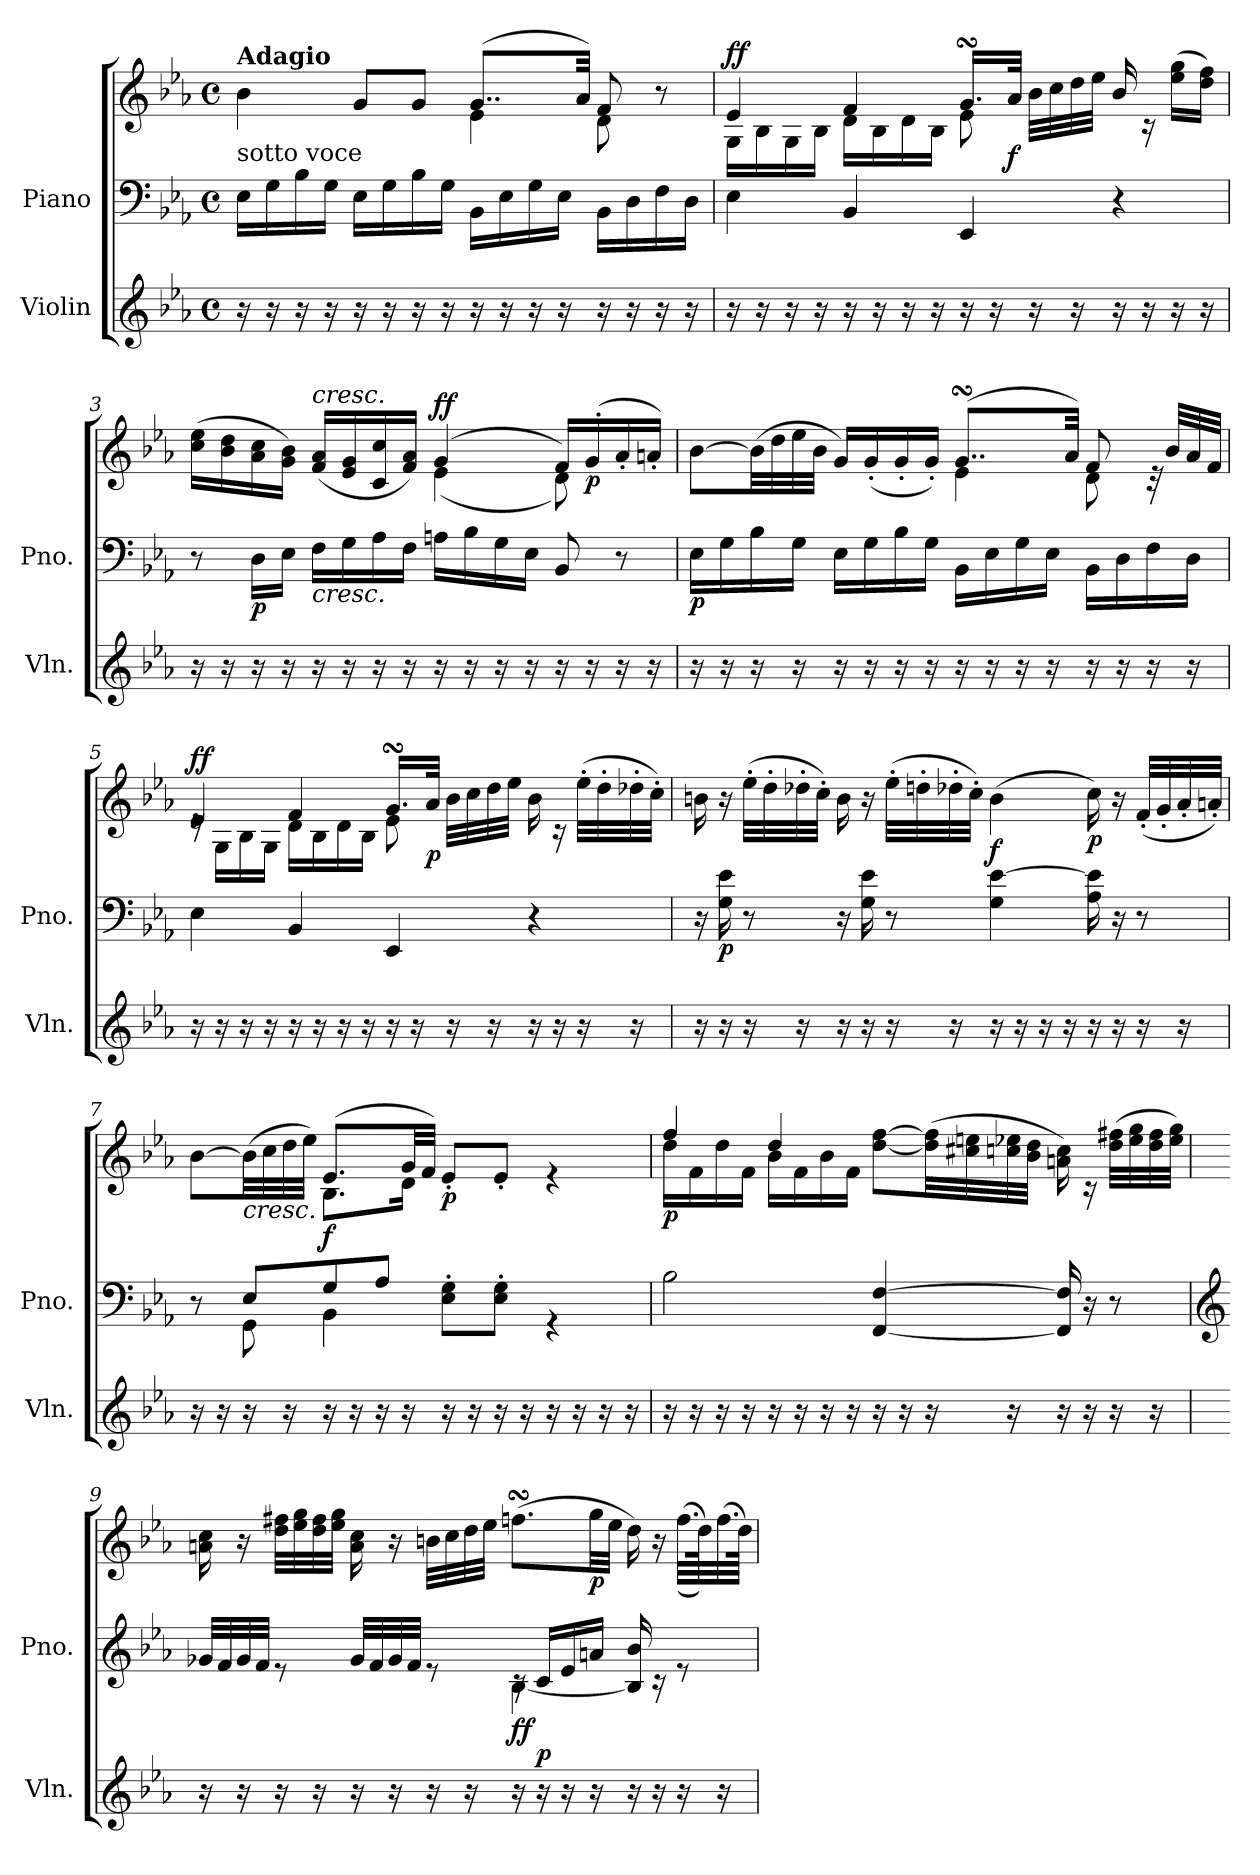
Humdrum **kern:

**kern	**kern	**kern	**dynam
*part2	*part1	*part1	*part1
*staff3	*staff2	*staff1	*staff1/2
*I"Violin	*I"Piano	*	*
*I'Vln.	*I'Pno.	*	*
*clefG2	*clefF4	*clefG2	*
*k[b-e-a-]	*k[b-e-a-]	*k[b-e-a-]	*
*M4/4	*M4/4	*M4/4	*
*met(c)	*met(c)	*met(c)	*
=1	=1	=1	=1
*	*	*^	*
!	!	!LO:TX:a:B:t=Adagio	!	!
!	!LO:TX:a:t=sotto voce	!	!	!
16r	16E-\LL	4b-\	2ryy	.
16r	16G\	.	.	.
16r	16B-\	.	.	.
16r	16G\JJ	.	.	.
16r	16E-\LL	8g/L	.	.
16r	16G\	.	.	.
16r	16B-\	8g/J	.	.
16r	16G\JJ	.	.	.
16r	16BB-\LL	(>8..g/L	4e-\	.
16r	16E-\	.	.	.
16r	16G\	.	.	.
16r	16E-\JJ	.	.	.
.	.	32a-/Jkk)	.	.
16r	16BB-\LL	8f/	8d\	.
16r	16D\	.	.	.
16r	16F\	8r	8ryy	.
16r	16D\JJ	.	.	.
=2	=2	=2	=2	=2
!	!	!	!	!LO:DY:b=2
!	!	!	!	!LO:DY:n=1:a
16r	4E-\	4e-/	16G\LL	f f
16r	.	.	16B-\	.
16r	.	.	16G\	.
16r	.	.	16B-\JJ	.
16r	4BB-/	4f/	16d\LL	.
16r	.	.	16B-\	.
16r	.	.	16d\	.
16r	.	.	16B-\JJ	.
16r	4EE-/	16.gsSsS/LL	8e-\	.
16r	.	.	.	.
!	!	!	!	!LO:DY:n=2:b
.	.	32a-/JJk	.	f
16r	.	32b-\LLL	8ryy	.
.	.	32cc\	.	.
16r	.	32dd\	.	.
.	.	32ee-\JJJ	.	.
16r	4r	16b-/	4ryy	.
16r	.	16rc	.	.
16r	.	(>16ee-\ 16gg\LL	.	.
16r	.	16dd\ 16ff\JJ)	.	.
=3	=3	=3	=3	=3
16r	8r	(>16cc\ 16ee-\LL	2ryy	.
16r	.	16b-\ 16dd\	.	.
!	!	!	!	!LO:DY:b=2
16r	16D\LL	16a-\ 16cc\	.	p
16r	16E-\JJ	16g\ 16b-\JJ)	.	.
!	!	!LO:TX:a:i:t=cresc.	!	!
!	!LO:TX:b:i:t=cresc.	!	!	!
16r	16F\LL	(<16f/ 16a-/LL	.	.
16r	16G\	16e-/ 16g/	.	.
16r	16A-\	16c/ 16cc/	.	.
16r	16F\JJ	16f/ 16a-/JJ)	.	.
!	!	!	!	!LO:DY:b=2
!	!	!	!	!LO:DY:n=1:a
16r	16An\LL	(>4g/	(<4e-\	f f
16r	16B-\	.	.	.
16r	16G\	.	.	.
16r	16E-\JJ	.	.	.
16r	8BB-/	16f/LL)	8d\)	.
!	!	!	!	!LO:DY:n=2:b
16r	.	(<16g'/	.	p
16r	8r	16a-'/	8ryy	.
16r	.	16an'/JJ)	.	.
!!LO:LB:g=z	!!
=4	=4	=4	=4	=4
!	!	!	!	!LO:DY:b=2
16r	16E-\LL	[8b-\L	2ryy	p
16r	16G\	.	.	.
16r	16B-\	(>32b-\LL]	.	.
.	.	32dd\	.	.
16r	16G\JJ	32ee-\	.	.
.	.	32b-\JJJ	.	.
16r	16E-\LL	16g/LL)	.	.
16r	16G\	(<16g'/	.	.
16r	16B-\	16g'/	.	.
16r	16G\JJ	16g'/JJ)	.	.
16r	16BB-\LL	(>8..gsSsS/L	4e-\	.
16r	16E-\	.	.	.
16r	16G\	.	.	.
16r	16E-\JJ	.	.	.
.	.	32a-/Jkk)	.	.
16r	16BB-\LL	8f/	8d\	.
16r	16D\	.	.	.
16r	16F\	32rc	8ryy	.
.	.	32b-/LLL	.	.
16r	16D\JJ	32a-/	.	.
.	.	32f/JJJ	.	.
=5	=5	=5	=5	=5
!	!	!	!	!LO:DY:b=2
!	!	!	!	!LO:DY:n=1:a
16r	4E-\	4e-/	16re	f f
16r	.	.	16G\LL	.
16r	.	.	16B-\	.
16r	.	.	16G\JJ	.
16r	4BB-/	4f/	16d\LL	.
16r	.	.	16B-\	.
16r	.	.	16d\	.
16r	.	.	16B-\JJ	.
16r	4EE-/	16.gsSsS/LL	8e-\	.
16r	.	.	.	.
!	!	!	!	!LO:DY:n=2:b
.	.	32a-/JJk	.	p
16r	.	32b-\LLL	8ryy	.
.	.	32cc\	.	.
16r	.	32dd\	.	.
.	.	32ee-\JJJ	.	.
16r	4r	16b-\	4ryy	.
16r	.	16rc	.	.
16r	.	(>32ee-'\LLL	.	.
.	.	32dd'\	.	.
16r	.	32dd-X'\	.	.
.	.	32cc'\JJJ)	.	.
*	*	*v	*v	*
!!LO:LB:g=z
=6	=6	=6	=6
16r	16r	16bn\	.
!	!	!	!LO:DY:b=2
16r	16G\ 16e-\	16r	p
16r	8r	(>32ee-'\LLL	.
.	.	32dd'\	.
16r	.	32dd-X'\	.
.	.	32cc'\JJJ)	.
16r	16r	16b\	.
16r	16G\ 16e-\	16r	.
16r	8r	(>32ee-'\LLL	.
.	.	32ddn'\	.
16r	.	32dd-X'\	.
.	.	32cc'\JJJ)	.
!	!	!	!LO:DY:b
16r	4G\ [4e-\	(>4b\	f
16r	.	.	.
16r	.	.	.
16r	.	.	.
!	!	!	!LO:DY:b
16r	16A-\ 16e-\]	16cc\)	p
16r	16r	16r	.
16r	8r	(<32f'/LLL	.
.	.	32g'/	.
16r	.	32a-'/	.
.	.	32an'/JJJ)	.
=7	=7	=7	=7
*	*^	*^	*
16r	8r	8ryy	[8b-\L	4ryy	.
16r	.	.	.	.	.
!	!	!	!LO:TX:b:i:t=cresc.	!	!
16r	8E-/L	8GG\	(>32b-\LL]	.	.
.	.	.	32cc\	.	.
16r	.	.	32dd\	.	.
.	.	.	32ee-\JJJ)	.	.
!	!	!	!	!	!LO:DY:b
16r	8G/	4BB-\	(>8.e-/L	8.B-\L	f
16r	.	.	.	.	.
16r	8A-/J	.	.	.	.
16r	.	.	32g/LL	16d\Jk	.
.	.	.	32f/JJJ)	.	.
!	!	!	!	!	!LO:DY:b
16r	8E-\' 8G\'L	2ryy	8e-'/L	2ryy	p
16r	.	.	.	.	.
16r	8E-\' 8G\'J	.	8e-'/J	.	.
16r	.	.	.	.	.
16r	4rGG	.	4re	.	.
16r	.	.	.	.	.
16r	.	.	.	.	.
16r	.	.	.	.	.
*	*v	*v	*	*	*
!!LO:PB:g=z	!!
=8	=8	=8	=8	=8
!	!	!	!	!LO:DY:b
16r	2B-\	4ff/	16dd\LL	p
16r	.	.	16f\	.
16r	.	.	16dd\	.
16r	.	.	16f\JJ	.
16r	.	4dd/	16b-\LL	.
16r	.	.	16f\	.
16r	.	.	16b-\	.
16r	.	.	16f\JJ	.
16r	[4FF/ [4F/	[8dd\ [8ff\L	2ryy	.
16r	.	.	.	.
16r	.	(>32dd\] 32ff\]LL	.	.
.	.	32cc#X\ 32een\	.	.
16r	.	32ccn\ 32ee-X\	.	.
.	.	32b-\ 32dd\JJJ	.	.
16r	16FF/] 16F/]	16an\ 16cc\)	.	.
16r	16r	16rc	.	.
16r	8r	(>32dd\ 32ff#X\LLL	.	.
.	.	32ee-\ 32gg\	.	.
16r	.	32dd\ 32ff#\	.	.
.	.	32ee-\ 32gg\JJJ)	.	.
*	*	*v	*v	*
=9	=9	=9	=9
*	*clefG2	*	*
*	*^	*	*
16r	32g-X/LLL	2ryy	16an\ 16cc\	.
.	32f/	.	.	.
16r	32g-/	.	16r	.
.	32f/JJJ	.	.	.
16r	8re	.	32dd\ 32ff#X\LLL	.
.	.	.	32ee-\ 32gg\	.
16r	.	.	32dd\ 32ff#\	.
.	.	.	32ee-\ 32gg\JJJ	.
16r	32g-/LLL	.	16a\ 16cc\	.
.	32f/	.	.	.
16r	32g-/	.	16r	.
.	32f/JJJ	.	.	.
16r	8re	.	32bn\LLL	.
.	.	.	32cc\	.
16r	.	.	32dd\	.
.	.	.	32ee-\JJJ	.
!	!	!	!	!LO:DY:b=2
!	!	!	!	!LO:DY:n=1:b
16r	16rc	[4B-\	(>8.ffnsSSS\L	f f
!	!	!	!	!LO:DY:n=2:b=2
16r	16c/LL	.	.	p
16r	16e-/	.	.	.
!	!	!	!	!LO:DY:n=3:b
16r	16an/JJ	.	32gg\LL	p
.	.	.	32ee-\JJJ	.
16r	16B-/] 16b-/	4ryy	16dd\)	.
16r	16rc	.	16r	.
16r	8re	.	(>(>32.ff\LLL	.
.	.	.	64dd\K))	.
16r	.	.	(>32.ff\	.
.	.	.	64dd\JJJk)	.
*	*v	*v	*	*
=	=	=	=
*-	*-	*-	*-
